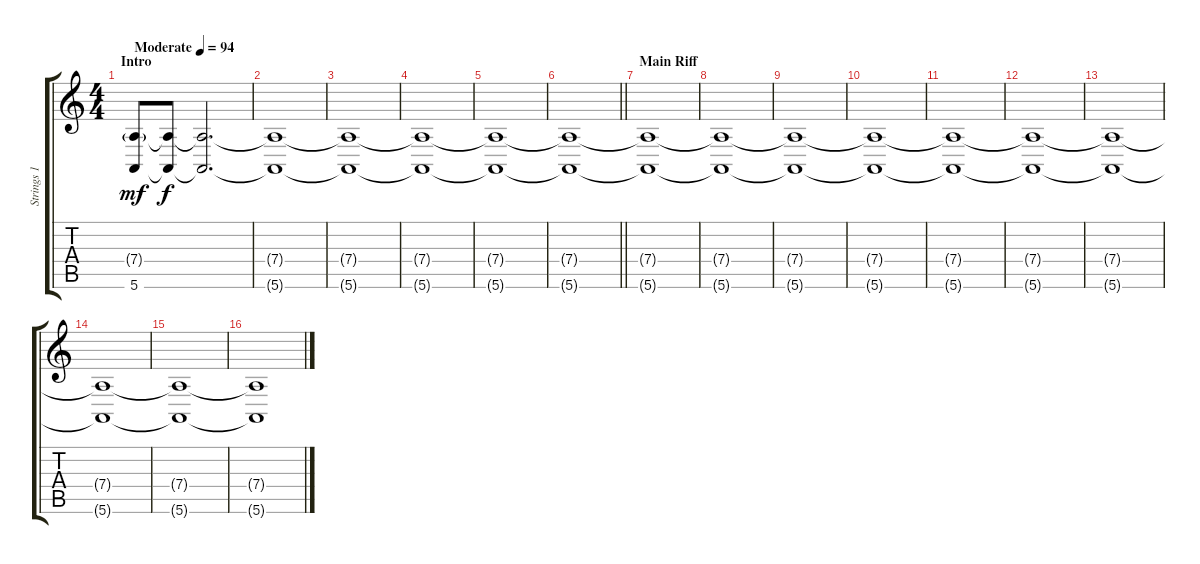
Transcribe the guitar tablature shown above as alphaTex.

\track ("Strings 1" "Strings 1") {instrument fx7echoes}
\staff {score tabs}
\tuning (E4 B3 G3 D3 A2 E2) {hide}
\ts (4 4)
\section ("" "Intro")
\tempo (94 "Moderate")
\clef g2
\ks c
(7.4{g} 5.6).8{dy mf volume 0 instrument fx7echoes} (7.4{t} 5.6{t}).8{dy f volume 6} (7.4{t} 5.6{t}).2{d} |
(7.4{t} 5.6{t}).1{volume 9} |
(7.4{t} 5.6{t}).1 |
(7.4{t} 5.6{t}).1 |
(7.4{t} 5.6{t}).1 |
\barLineRight lightlight
(7.4{t} 5.6{t}).1 |
\section ("" "Main Riff")
(7.4{t} 5.6{t}).1 |
(7.4{t} 5.6{t}).1 |
(7.4{t} 5.6{t}).1 |
(7.4{t} 5.6{t}).1 |
(7.4{t} 5.6{t}).1 |
(7.4{t} 5.6{t}).1 |
(7.4{t} 5.6{t}).1 |
(7.4{t} 5.6{t}).1 |
(7.4{t} 5.6{t}).1 |
(7.4{t} 5.6{t}).1
